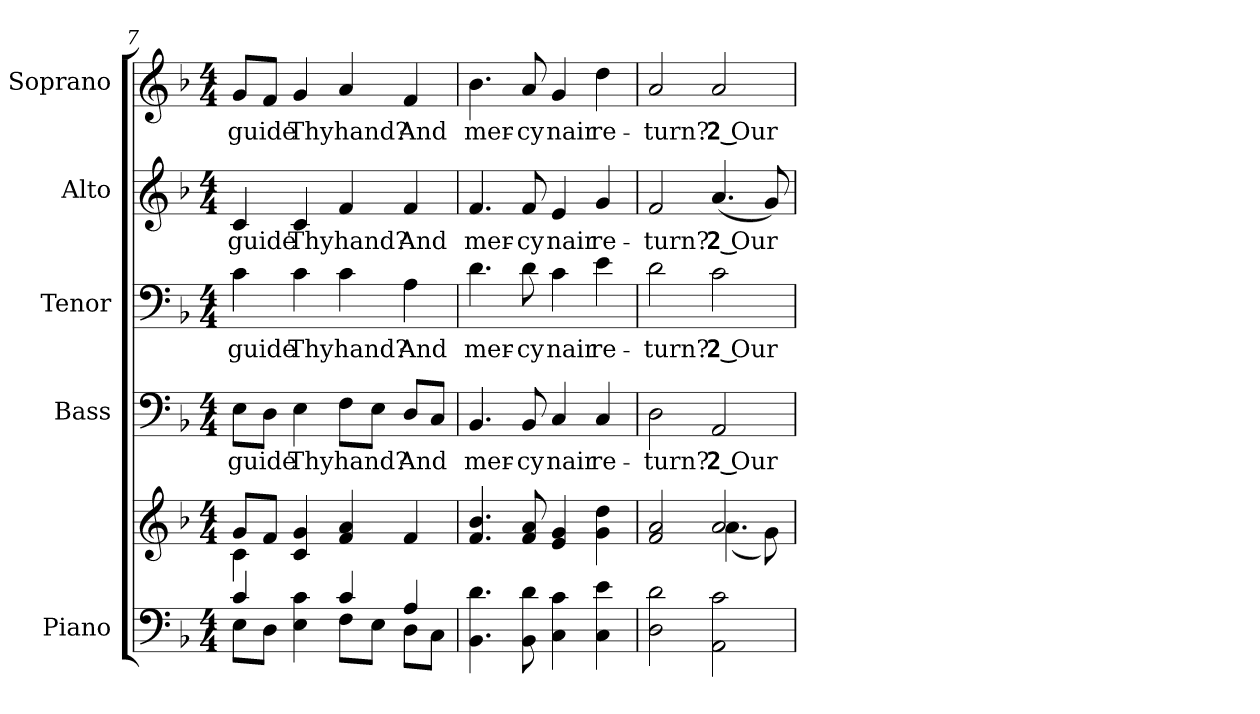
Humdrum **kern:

**kern	**kern	**kern	**text	**kern	**text	**kern	**text	**kern	**text
*part5	*part5	*part4	*part4	*part3	*part3	*part2	*part2	*part1	*part1
*staff6	*staff5	*staff4	*staff4	*staff3	*staff3	*staff2	*staff2	*staff1	*staff1
*I"Piano	*	*I"Bass	*	*I"Tenor	*	*I"Alto	*	*I"Soprano	*
*I'Pno.	*	*I'B.	*	*I'T.	*	*I'A.	*	*I'S.	*
*clefF4	*clefG2	*clefF4	*	*clefF4	*	*clefG2	*	*clefG2	*
*k[b-]	*k[b-]	*k[b-]	*	*k[b-]	*	*k[b-]	*	*k[b-]	*
*F:	*F:	*F:	*	*F:	*	*F:	*	*F:	*
*M4/4	*M4/4	*M4/4	*	*M4/4	*	*M4/4	*	*M4/4	*
=7	=7	=7	=7	=7	=7	=7	=7	=7	=7
*^	*^	*	*	*	*	*	*	*	*
!	!	!	!	!	!LO:LY:b:color=#000000	!	!	!	!	!	!
!	!	!	!	!	!	!	!LO:LY:b:color=#000000	!	!	!	!
!	!	!	!	!	!	!	!	!	!LO:LY:b:color=#000000	!	!
!	!	!	!	!	!	!	!	!	!	!	!LO:LY:b:color=#000000
4ci/	8Ei\L	8gi/L	4ci\	8Ei\L	guide	4ci\	guide	4ci/	guide	8gi/L	guide
.	8Di\J	8fi/J	.	8Di\J	.	.	.	.	.	8fi/J	.
!	!	!	!	!	!LO:LY:b:color=#000000	!	!	!	!	!	!
!	!	!	!	!	!	!	!LO:LY:b:color=#000000	!	!	!	!
!	!	!	!	!	!	!	!	!	!LO:LY:b:color=#000000	!	!
!	!	!	!	!	!	!	!	!	!	!	!LO:LY:b:color=#000000
4Ei\ 4ci	4ryy	4ci/ 4gi	4ryy	4Ei\	Thy	4ci\	Thy	4ci/	Thy	4gi/	Thy
!	!	!	!	!	!LO:LY:b:color=#000000	!	!	!	!	!	!
!	!	!	!	!	!	!	!LO:LY:b:color=#000000	!	!	!	!
!	!	!	!	!	!	!	!	!	!LO:LY:b:color=#000000	!	!
!	!	!	!	!	!	!	!	!	!	!	!LO:LY:b:color=#000000
4ci/	8Fi\L	4fi/ 4ai	2ryy	8Fi\L	hand?	4ci\	hand?	4fi/	hand?	4ai/	hand?
.	8Ei\J	.	.	8Ei\J	.	.	.	.	.	.	.
!	!	!	!	!	!LO:LY:b:color=#000000	!	!	!	!	!	!
!	!	!	!	!	!	!	!LO:LY:b:color=#000000	!	!	!	!
!	!	!	!	!	!	!	!	!	!LO:LY:b:color=#000000	!	!
!	!	!	!	!	!	!	!	!	!	!	!LO:LY:b:color=#000000
4Ai/	8Di\L	4fi/	.	8Di/L	And	4Ai\	And	4fi/	And	4fi/	And
.	8Ci\J	.	.	8Ci/J	.	.	.	.	.	.	.
*v	*v	*	*	*	*	*	*	*	*	*	*
*	*v	*v	*	*	*	*	*	*	*	*
=8	=8	=8	=8	=8	=8	=8	=8	=8	=8
*^	*	*	*	*	*	*	*	*	*
!	!	!	!	!LO:LY:b:color=#000000	!	!	!	!	!	!
*v	*v	*	*	*	*	*	*	*	*	*
*^	*	*	*	*	*	*	*	*	*
!	!	!	!	!	!	!LO:LY:b:color=#000000	!	!	!	!
*v	*v	*	*	*	*	*	*	*	*	*
*^	*	*	*	*	*	*	*	*	*
!	!	!	!	!	!	!	!	!LO:LY:b:color=#000000	!	!
*v	*v	*	*	*	*	*	*	*	*	*
*^	*	*	*	*	*	*	*	*	*
!	!	!	!	!	!	!	!	!	!	!LO:LY:b:color=#000000
*v	*v	*	*	*	*	*	*	*	*	*
4.BB-i\ 4.di	4.fi/ 4.b-i	4.BB-i/	mer-	4.di\	mer-	4.fi/	mer-	4.b-i\	mer-
!	!	!	!LO:LY:b:color=#000000	!	!	!	!	!	!
!	!	!	!	!	!LO:LY:b:color=#000000	!	!	!	!
!	!	!	!	!	!	!	!LO:LY:b:color=#000000	!	!
!	!	!	!	!	!	!	!	!	!LO:LY:b:color=#000000
8BB-i\ 8di	8fi/ 8ai	8BB-i/	-cy	8di\	-cy	8fi/	-cy	8ai/	-cy
!	!	!	!LO:LY:b:color=#000000	!	!	!	!	!	!
!	!	!	!	!	!LO:LY:b:color=#000000	!	!	!	!
!	!	!	!	!	!	!	!LO:LY:b:color=#000000	!	!
!	!	!	!	!	!	!	!	!	!LO:LY:b:color=#000000
4Ci\ 4ci	4ei/ 4gi	4Ci/	nair	4ci\	nair	4ei/	nair	4gi/	nair
!	!	!	!LO:LY:b:color=#000000	!	!	!	!	!	!
!	!	!	!	!	!LO:LY:b:color=#000000	!	!	!	!
!	!	!	!	!	!	!	!LO:LY:b:color=#000000	!	!
!	!	!	!	!	!	!	!	!	!LO:LY:b:color=#000000
4Ci\ 4ei	4gi\ 4ddi	4Ci/	re-	4ei\	re-	4gi/	re-	4ddi\	re-
!!LO:PB:g=z
=9	=9	=9	=9	=9	=9	=9	=9	=9	=9
*	*^	*	*	*	*	*	*	*	*
!	!	!	!	!LO:LY:b:color=#000000	!	!	!	!	!	!
!	!	!	!	!	!	!LO:LY:b:color=#000000	!	!	!	!
!	!	!	!	!	!	!	!	!LO:LY:b:color=#000000	!	!
!	!	!	!	!	!	!	!	!	!	!LO:LY:b:color=#000000
2Di\ 2di	2fi/ 2ai	2ryy	2Di\	-turn?	2di\	-turn?	2fi/	-turn?	2ai/	-turn?
!	!	!	!	!LO:LY:b:color=#000000	!	!	!	!	!	!
!	!	!	!	!	!	!LO:LY:b:color=#000000	!	!	!	!
!	!	!	!	!	!	!	!	!LO:LY:b:color=#000000	!	!
!	!	!	!	!	!	!	!	!	!	!LO:LY:b:color=#000000
2AAi\ 2ci	2ai/	(4.ai\	2AAi/	2 Our	2ci\	2 Our	(4.ai/	2 Our	2ai/	2 Our
.	.	8gi\)	.	.	.	.	8gi/)	.	.	.
*	*v	*v	*	*	*	*	*	*	*	*
=	=	=	=	=	=	=	=	=	=
*-	*-	*-	*-	*-	*-	*-	*-	*-	*-
